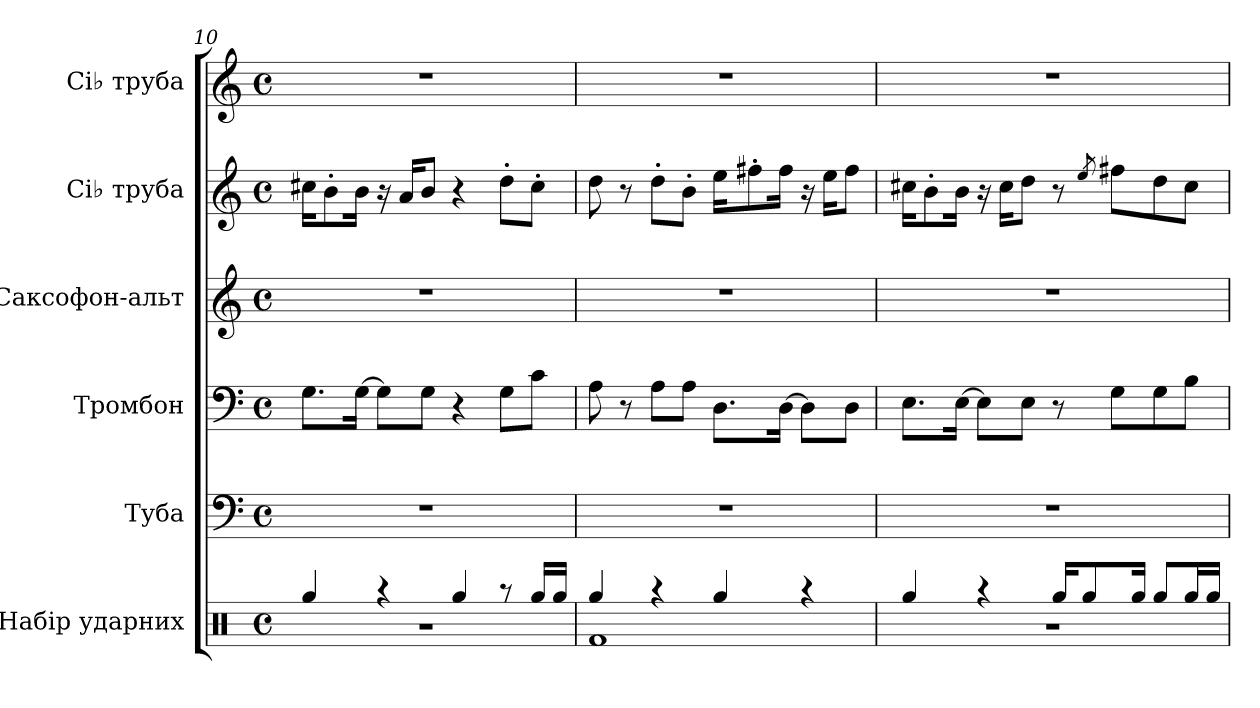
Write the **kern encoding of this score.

**kern	**kern	**kern	**kern	**kern	**kern
*part6	*part5	*part4	*part3	*part2	*part1
*staff6	*staff5	*staff4	*staff3	*staff2	*staff1
*I"Набір ударних	*I"Туба	*I"Тромбон	*I"Саксофон-альт	*I"Сі♭ труба	*I"Сі♭ труба
*clefX	*clefF4	*clefF4	*clefG2	*clefG2	*clefG2
*	*	*	*ITrd5c9	*ITrd1c2	*ITrd1c2
*k[]	*k[]	*k[]	*k[b-e-a-]	*k[b-e-]	*k[b-e-]
*M4/4	*M4/4	*M4/4	*M4/4	*M4/4	*M4/4
*met(c)	*met(c)	*met(c)	*met(c)	*met(c)	*met(c)
=10	=10	=10	=10	=10	=10
*^	*	*	*	*	*
4Rgg/	1r	1r	8.G\L	1r	16bn\KL	1r
.	.	.	.	.	8a'\	.
.	.	.	[16G\Jk	.	16a\Jk	.
4r	.	.	8G\L]	.	16r	.
.	.	.	.	.	16g/KL	.
.	.	.	8G\J	.	8a/J	.
4Rgg/	.	.	4r	.	4r	.
8r	.	.	8G\L	.	8cc'\L	.
16Rgg/LL	.	.	8c\J	.	8b'\J	.
16Rgg/JJ	.	.	.	.	.	.
!!LO:LB:g=z
=11	=11	=11	=11	=11	=11	=11
4Rgg/	1Rf	1r	8A\	1r	8cc\	1r
.	.	.	8r	.	8r	.
4r	.	.	8A\L	.	8cc'\L	.
.	.	.	8A\J	.	8a'\J	.
4Rgg/	.	.	8.D\L	.	16dd\KL	.
.	.	.	.	.	8een'\	.
.	.	.	[16D\Jk	.	16ee\Jk	.
4r	.	.	8D\L]	.	16r	.
.	.	.	.	.	16dd\KL	.
.	.	.	8D\J	.	8ee\J	.
=12	=12	=12	=12	=12	=12	=12
4Rgg/	1r	1r	8.E\L	1r	16bn\KL	1r
.	.	.	.	.	8a'\	.
.	.	.	[16E\Jk	.	16a\Jk	.
4r	.	.	8E\L]	.	16r	.
.	.	.	.	.	16b\KL	.
.	.	.	8E\J	.	8cc\J	.
16Rgg/KL	.	.	8r	.	8r	.
8Rgg/	.	.	.	.	.	.
.	.	.	.	.	8qdd/	.
.	.	.	8G\L	.	8een\L	.
16Rgg/Jk	.	.	.	.	.	.
8Rgg/L	.	.	8G\	.	8cc\	.
16Rgg/L	.	.	8B\J	.	8b\J	.
16Rgg/JJ	.	.	.	.	.	.
*v	*v	*	*	*	*	*
=	=	=	=	=	=
*-	*-	*-	*-	*-	*-
